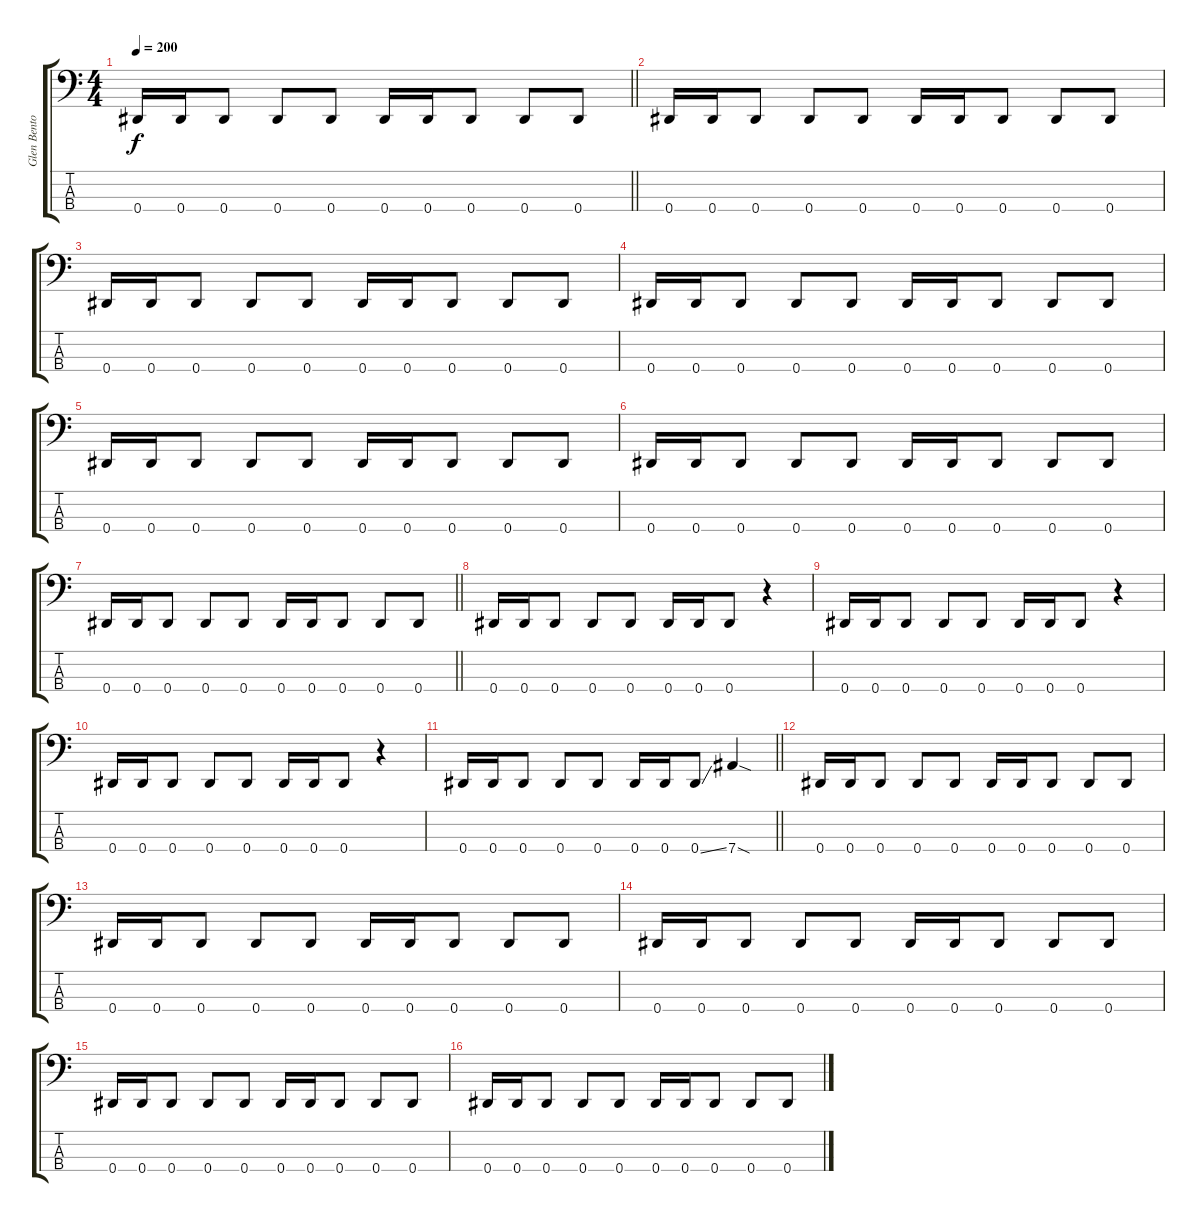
\track ("Glen Benton" "Glen Bento") {instrument electricbasspick}
\staff {score tabs}
\tuning (Gb2 Db2 Ab1 Eb1) {hide}
\ts (4 4)
\tempo 200
\clef f4
\barLineRight lightlight
\ks c
0.4.16{dy f} 0.4.16 0.4.8 0.4.8 0.4.8 0.4.16 0.4.16 0.4.8 0.4.8 0.4.8 |
0.4.16 0.4.16 0.4.8 0.4.8 0.4.8 0.4.16 0.4.16 0.4.8 0.4.8 0.4.8 |
0.4.16 0.4.16 0.4.8 0.4.8 0.4.8 0.4.16 0.4.16 0.4.8 0.4.8 0.4.8 |
0.4.16 0.4.16 0.4.8 0.4.8 0.4.8 0.4.16 0.4.16 0.4.8 0.4.8 0.4.8 |
0.4.16 0.4.16 0.4.8 0.4.8 0.4.8 0.4.16 0.4.16 0.4.8 0.4.8 0.4.8 |
0.4.16 0.4.16 0.4.8 0.4.8 0.4.8 0.4.16 0.4.16 0.4.8 0.4.8 0.4.8 |
\barLineRight lightlight
0.4.16 0.4.16 0.4.8 0.4.8 0.4.8 0.4.16 0.4.16 0.4.8 0.4.8 0.4.8 |
0.4.16 0.4.16 0.4.8 0.4.8 0.4.8 0.4.16 0.4.16 0.4.8 r.4 |
0.4.16 0.4.16 0.4.8 0.4.8 0.4.8 0.4.16 0.4.16 0.4.8 r.4 |
0.4.16 0.4.16 0.4.8 0.4.8 0.4.8 0.4.16 0.4.16 0.4.8 r.4 |
\barLineRight lightlight
0.4.16 0.4.16 0.4.8 0.4.8 0.4.8 0.4.16 0.4.16 0.4{ss}.8 7.4{sod}.4 |
0.4.16 0.4.16 0.4.8 0.4.8 0.4.8 0.4.16 0.4.16 0.4.8 0.4.8 0.4.8 |
0.4.16 0.4.16 0.4.8 0.4.8 0.4.8 0.4.16 0.4.16 0.4.8 0.4.8 0.4.8 |
0.4.16 0.4.16 0.4.8 0.4.8 0.4.8 0.4.16 0.4.16 0.4.8 0.4.8 0.4.8 |
0.4.16 0.4.16 0.4.8 0.4.8 0.4.8 0.4.16 0.4.16 0.4.8 0.4.8 0.4.8 |
0.4.16 0.4.16 0.4.8 0.4.8 0.4.8 0.4.16 0.4.16 0.4.8 0.4.8 0.4.8
